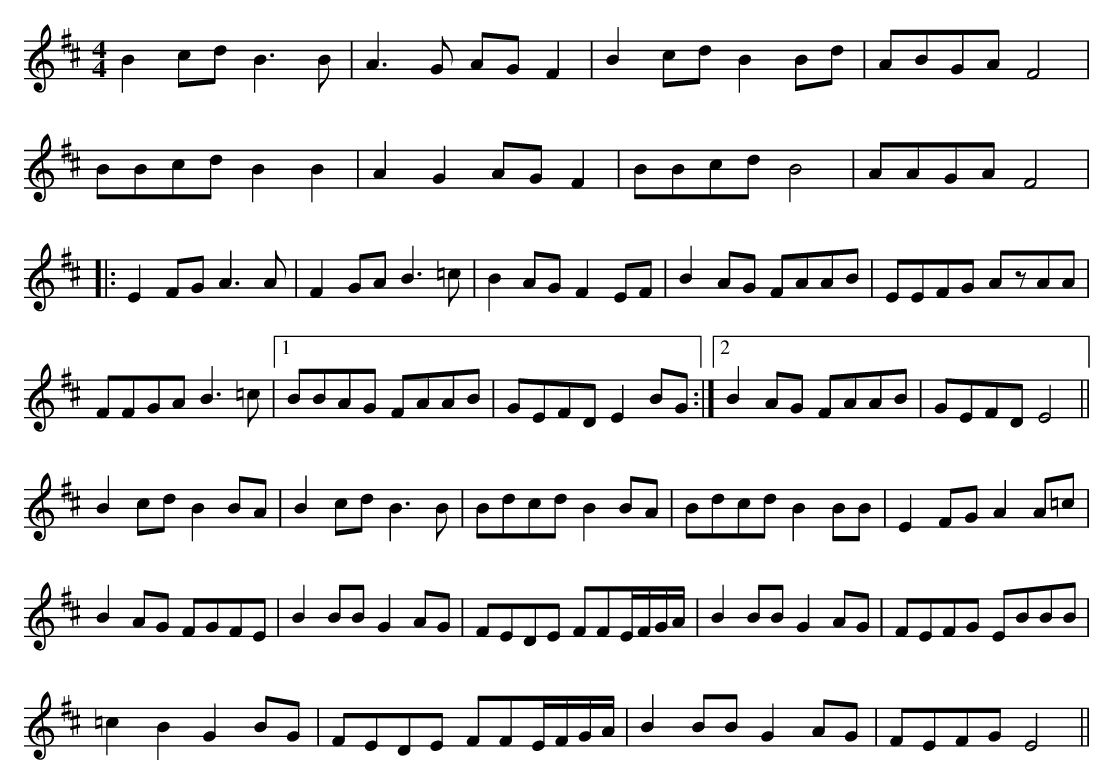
X:1
M:4/4
K:Edor
B2cd B3B|A3G AGF2|B2cd B2Bd|ABGA F4|
BBcd B2B2|A2G2 AGF2|BBcd B4|AAGA F4|
|:E2FG A3A|F2GA B3=c|B2AG F2EF| B2AG FAAB|EEFG AzAA|
FFGA B3 =c|1 BBAG FAAB| GEFD E2BG:|2 B2AG FAAB|GEFD E4||
B2cd B2BA|B2cd B3B|Bdcd B2BA|Bdcd B2BB|E2FG A2A=c|
B2AG FGFE|B2BB G2AG|FEDE FFE/F/G/A/|B2BB G2AG|FEFG EBBB|
=c2B2 G2BG|FEDE FFE/F/G/A/|B2BB G2AG|FEFG E4||
